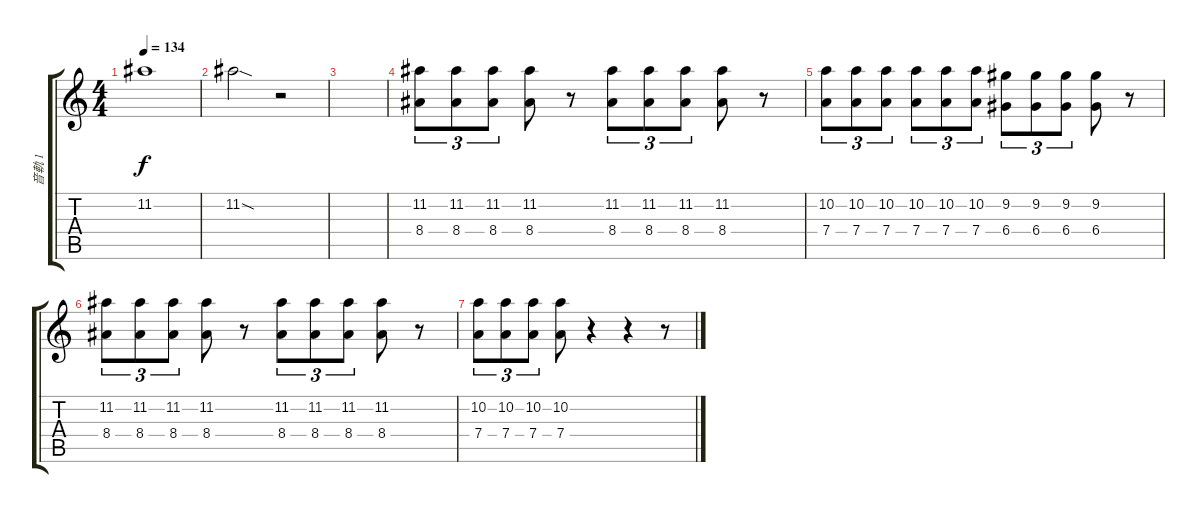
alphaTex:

\track ("音軌 1" "音軌 1") {instrument overdrivenguitar}
\staff {score tabs}
\tuning (E4 B3 G3 D3 A2 E2) {hide}
\ts (4 4)
\tempo 134
\clef g2
\ks c
11.2{t}.1{dy f} |
11.2{sod}.2 r.2 |
|
(11.2 8.4).8{tu (3 2)} (11.2 8.4).8{tu (3 2)} (11.2 8.4).8{tu (3 2)} (11.2 8.4).8 r.8 (11.2 8.4).8{tu (3 2)} (11.2 8.4).8{tu (3 2)} (11.2 8.4).8{tu (3 2)} (11.2 8.4).8 r.8 |
(10.2 7.4).8{tu (3 2)} (10.2 7.4).8{tu (3 2)} (10.2 7.4).8{tu (3 2)} (10.2 7.4).8{tu (3 2)} (10.2 7.4).8{tu (3 2)} (10.2 7.4).8{tu (3 2)} (9.2 6.4).8{tu (3 2)} (9.2 6.4).8{tu (3 2)} (9.2 6.4).8{tu (3 2)} (9.2 6.4).8 r.8 |
(11.2 8.4).8{tu (3 2)} (11.2 8.4).8{tu (3 2)} (11.2 8.4).8{tu (3 2)} (11.2 8.4).8 r.8 (11.2 8.4).8{tu (3 2)} (11.2 8.4).8{tu (3 2)} (11.2 8.4).8{tu (3 2)} (11.2 8.4).8 r.8 |
(10.2 7.4).8{tu (3 2)} (10.2 7.4).8{tu (3 2)} (10.2 7.4).8{tu (3 2)} (10.2 7.4).8 r.4 r.4 r.8
